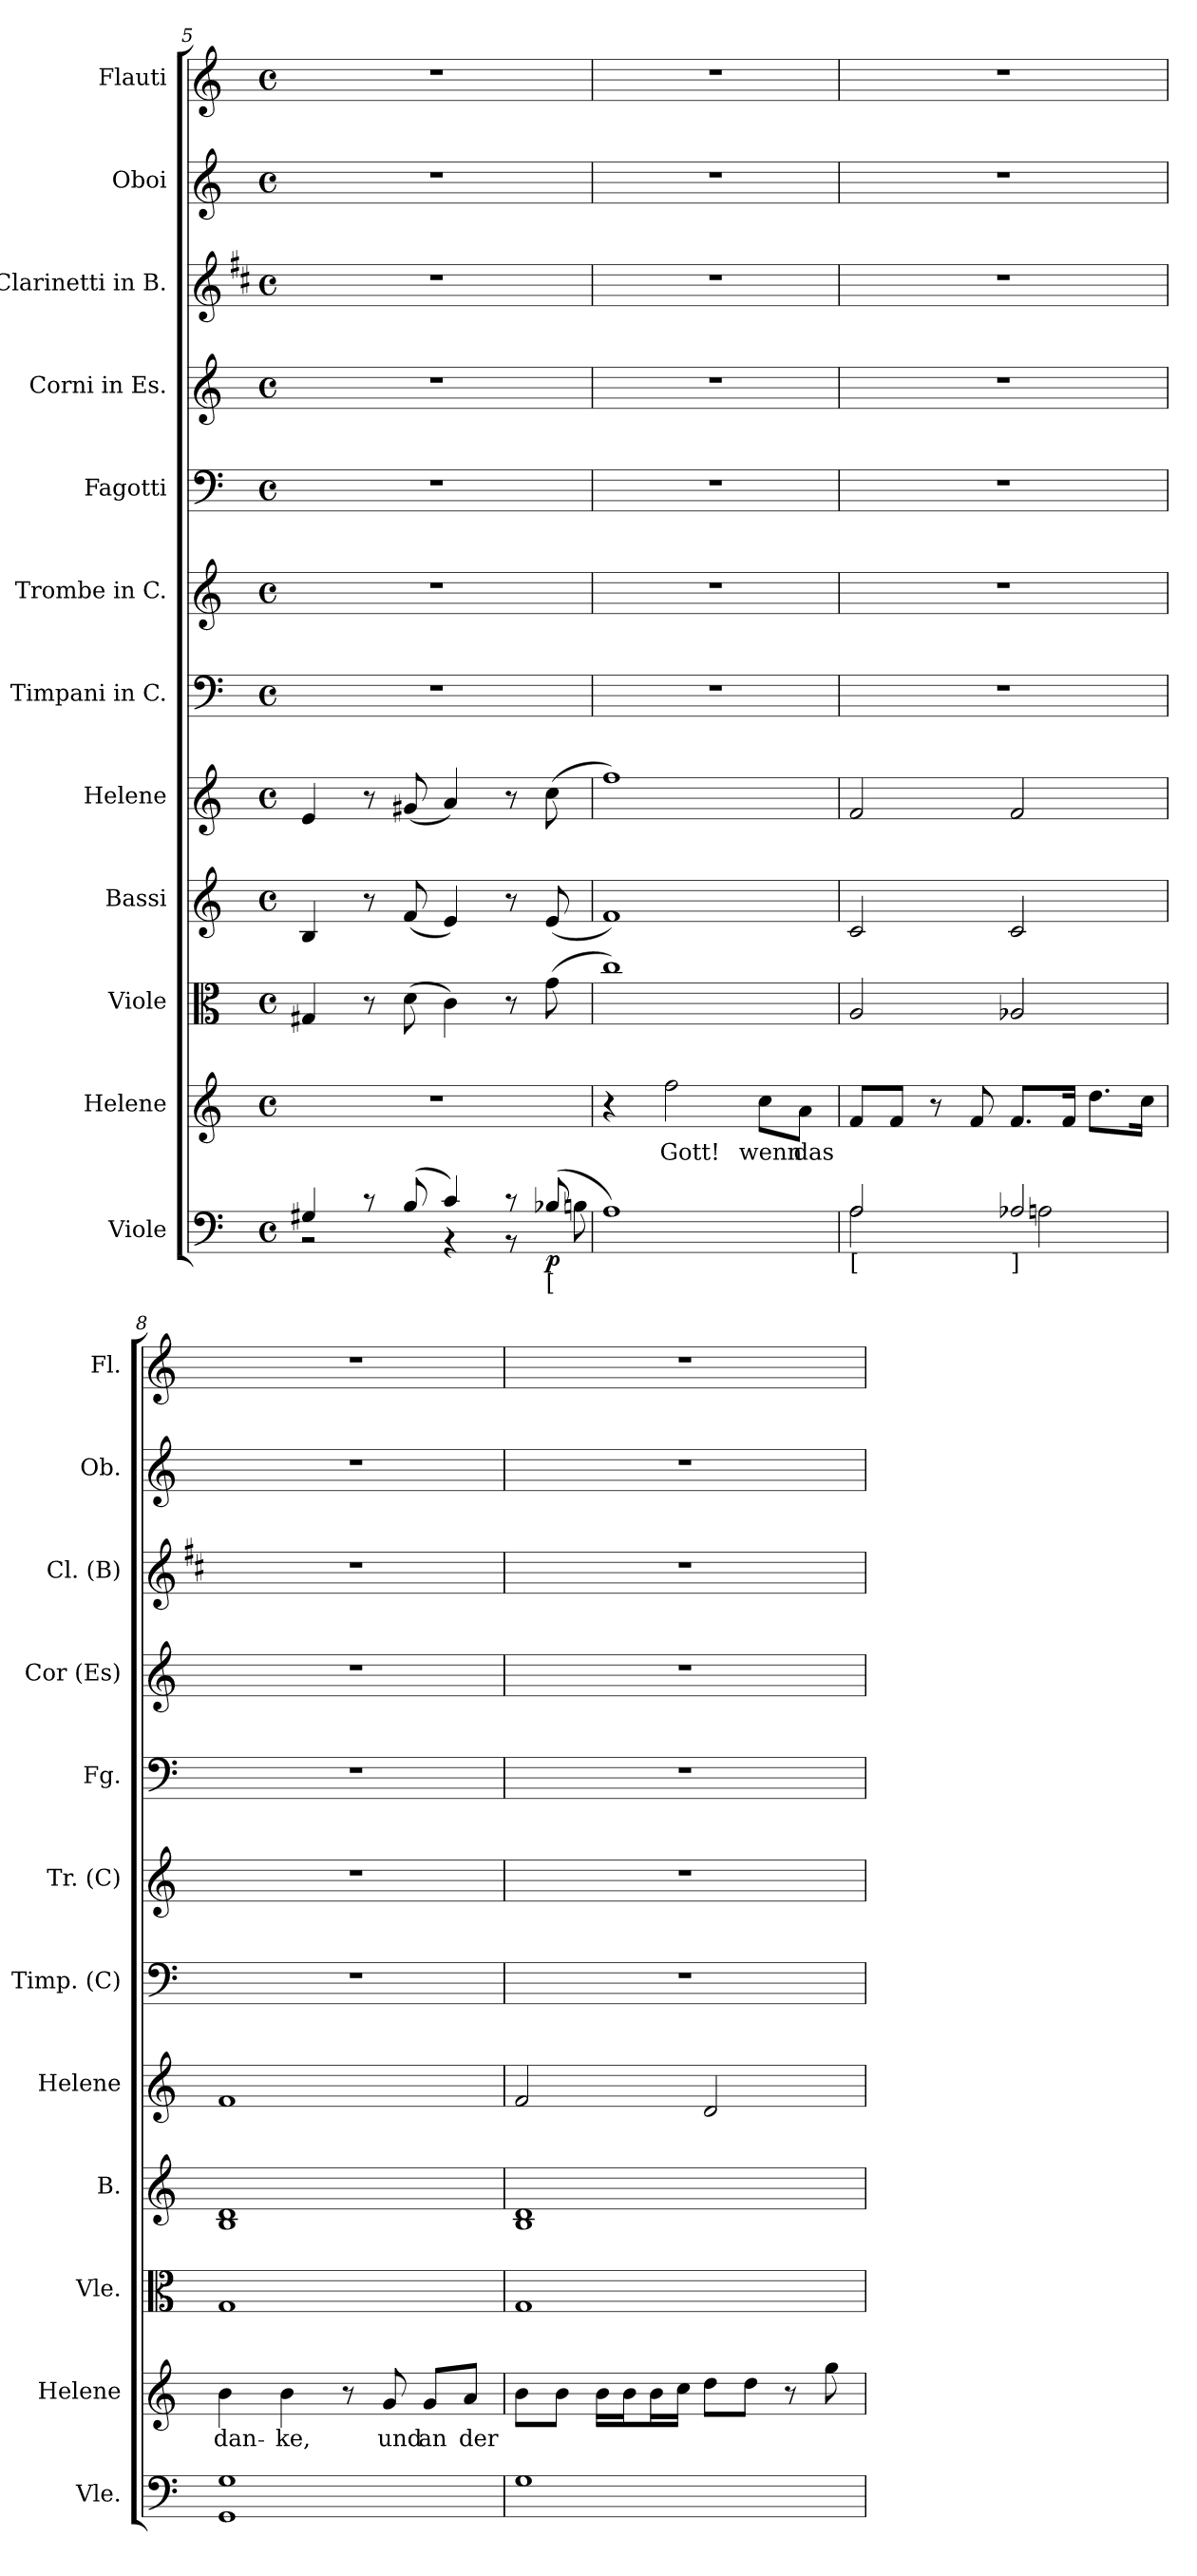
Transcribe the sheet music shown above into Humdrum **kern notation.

**kern	**dynam	**kern	**text	**kern	**kern	**kern	**kern	**kern	**kern	**kern	**kern	**kern	**kern
*part12	*part12	*part11	*part11	*part10	*part9	*part8	*part7	*part6	*part5	*part4	*part3	*part2	*part1
*staff12	*staff12	*staff11	*staff11	*staff10	*staff9	*staff8	*staff7	*staff6	*staff5	*staff4	*staff3	*staff2	*staff1
*I"Viole	*	*I"Helene	*	*I"Viole	*I"Bassi	*I"Helene	*I"Timpani in C.	*I"Trombe in C.	*I"Fagotti	*I"Corni in Es.	*I"Clarinetti in B.	*I"Oboi	*I"Flauti
*I'Vle.	*	*I'Helene	*	*I'Vle.	*I'B.	*I'Helene	*I'Timp. (C)	*I'Tr. (C)	*I'Fg.	*I'Cor (Es)	*I'Cl. (B)	*I'Ob.	*I'Fl.
*clefF4	*	*clefG2	*	*clefC3	*clefG2	*clefG2	*clefF4	*clefG2	*clefF4	*clefG2	*clefG2	*clefG2	*clefG2
*	*	*	*	*	*	*	*	*	*	*ITrd4c7	*ITrd1c2	*	*
*k[]	*	*k[]	*	*k[]	*k[]	*k[]	*k[]	*k[]	*k[]	*k[b-]	*k[]	*k[]	*k[]
*C:	*	*C:	*	*C:	*C:	*C:	*C:	*C:	*C:	*F:	*C:	*C:	*C:
*M4/4	*	*M4/4	*	*M4/4	*M4/4	*M4/4	*M4/4	*M4/4	*M4/4	*M4/4	*M4/4	*M4/4	*M4/4
*met(c)	*	*met(c)	*	*met(c)	*met(c)	*met(c)	*met(c)	*met(c)	*met(c)	*met(c)	*met(c)	*met(c)	*met(c)
=5	=5	=5	=5	=5	=5	=5	=5	=5	=5	=5	=5	=5	=5
*^	*	*	*	*	*	*	*	*	*	*	*	*	*
4G#X/	2r	.	1r	.	4G#X/	4B/	4e/	1r	1r	1r	1r	1r	1r	1r
8r	.	.	.	.	8r	8r	8r	.	.	.	.	.	.	.
(<8B/	.	.	.	.	(>8d\	(<8f/	(<8g#X/	.	.	.	.	.	.	.
4c/)	4r	.	.	.	4c\)	4e/)	4a/)	.	.	.	.	.	.	.
8r	8r	.	.	.	8r	8r	8r	.	.	.	.	.	.	.
!LO:TX:b:t=[	!	!	!	!	!	!	!	!	!	!	!	!	!	!
!	!	!LO:DY:b	!	!	!	!	!	!	!	!	!	!	!	!
(<8B-X/	8B\	p	.	.	(>8g\	(<8e/	(>8cc\	.	.	.	.	.	.	.
!	!LO:TX:b:t=]	!	!	!	!	!	!	!	!	!	!	!	!	!
*v	*v	*	*	*	*	*	*	*	*	*	*	*	*	*
=6	=6	=6	=6	=6	=6	=6	=6	=6	=6	=6	=6	=6	=6
1A)	.	4r	.	1cc)	1f)	1ff)	1r	1r	1r	1r	1r	1r	1r
.	.	2ff\	Gott!	.	.	.	.	.	.	.	.	.	.
.	.	8cc\L	wenn	.	.	.	.	.	.	.	.	.	.
.	.	8a\J	das	.	.	.	.	.	.	.	.	.	.
=7	=7	=7	=7	=7	=7	=7	=7	=7	=7	=7	=7	=7	=7
*^	*	*	*	*	*	*	*	*	*	*	*	*	*
!LO:TX:b:t=[	!	!	!	!	!	!	!	!	!	!	!	!	!	!
2A/	2A\	.	8f/L	.	2A/	2c/	2f/	1r	1r	1r	1r	1r	1r	1r
.	.	.	8f/J	.	.	.	.	.	.	.	.	.	.	.
.	.	.	8r	.	.	.	.	.	.	.	.	.	.	.
.	.	.	8f/	.	.	.	.	.	.	.	.	.	.	.
!LO:TX:b:t=]	!	!	!	!	!	!	!	!	!	!	!	!	!	!
2A-X/	2A\	.	8.f/L	.	2A-X/	2c/	2f/	.	.	.	.	.	.	.
.	.	.	16f/Jk	.	.	.	.	.	.	.	.	.	.	.
.	.	.	8.dd\L	.	.	.	.	.	.	.	.	.	.	.
.	.	.	16cc\Jk	.	.	.	.	.	.	.	.	.	.	.
*v	*v	*	*	*	*	*	*	*	*	*	*	*	*	*
!!LO:PB:g=z
=8	=8	=8	=8	=8	=8	=8	=8	=8	=8	=8	=8	=8	=8
1GG 1G	.	4b\	dan-	1G	1B 1d	1f	1r	1r	1r	1r	1r	1r	1r
.	.	4b\	ke,	.	.	.	.	.	.	.	.	.	.
.	.	8r	.	.	.	.	.	.	.	.	.	.	.
.	.	8g/	und	.	.	.	.	.	.	.	.	.	.
.	.	8g/L	an	.	.	.	.	.	.	.	.	.	.
.	.	8a/J	der	.	.	.	.	.	.	.	.	.	.
=9	=9	=9	=9	=9	=9	=9	=9	=9	=9	=9	=9	=9	=9
1G	.	8b\L	.	1G	1B 1d	2f/	1r	1r	1r	1r	1r	1r	1r
.	.	8b\J	.	.	.	.	.	.	.	.	.	.	.
.	.	16b\LL	.	.	.	.	.	.	.	.	.	.	.
.	.	16b\J	.	.	.	.	.	.	.	.	.	.	.
.	.	16b\L	.	.	.	.	.	.	.	.	.	.	.
.	.	16cc\JJ	.	.	.	.	.	.	.	.	.	.	.
.	.	8dd\L	.	.	.	2d/	.	.	.	.	.	.	.
.	.	8dd\J	.	.	.	.	.	.	.	.	.	.	.
.	.	8r	.	.	.	.	.	.	.	.	.	.	.
.	.	8gg\	.	.	.	.	.	.	.	.	.	.	.
=	=	=	=	=	=	=	=	=	=	=	=	=	=
*-	*-	*-	*-	*-	*-	*-	*-	*-	*-	*-	*-	*-	*-
